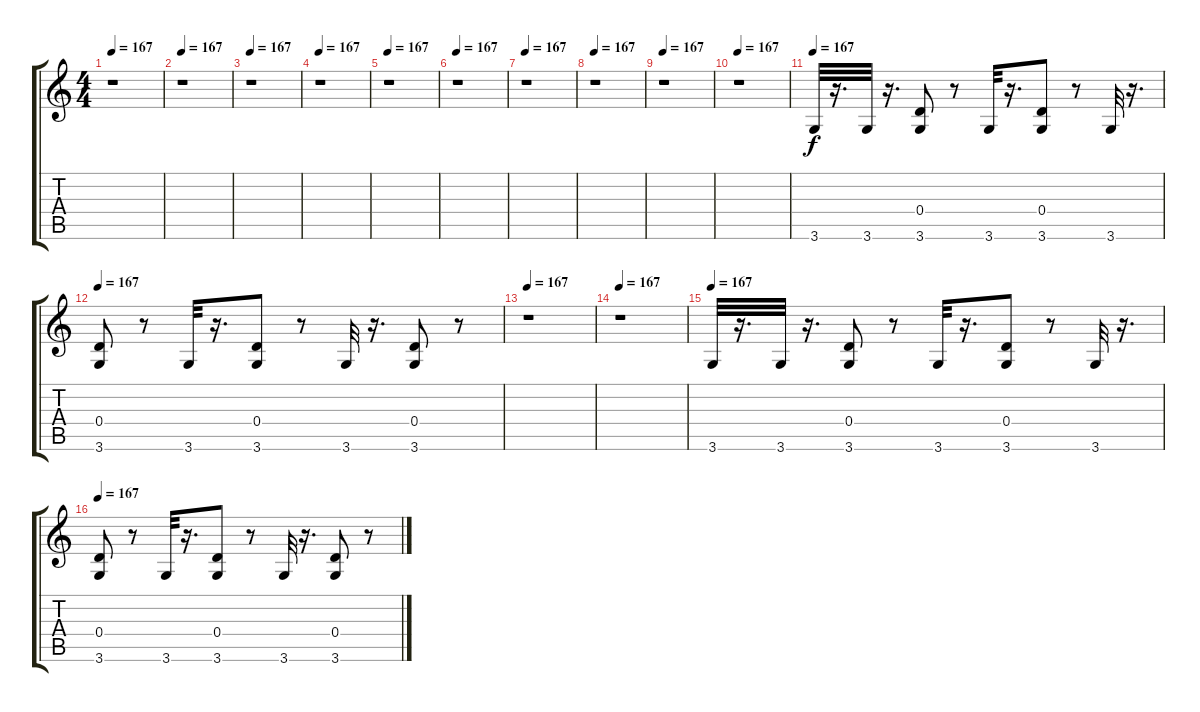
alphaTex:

\track "" {instrument overdrivenguitar}
\staff {score tabs}
\tuning (E4 B3 G3 D3 A2 E2) {hide}
\ts (4 4)
\tempo 167
\clef g2
\ks c
r.1{dy f} |
\tempo 167
r.1 |
\tempo 167
r.1 |
\tempo 167
r.1 |
\tempo 167
r.1 |
\tempo 167
r.1 |
\tempo 167
r.1 |
\tempo 167
r.1 |
\tempo 167
r.1 |
\tempo 167
r.1 |
\tempo 167
3.6.32 r.16{d} 3.6.32 r.16{d} (0.4 3.6).8 r.8 3.6.32 r.16{d} (0.4 3.6).8 r.8 3.6.32 r.16{d} |
\tempo 167
(0.4 3.6).8 r.8 3.6.32 r.16{d} (0.4 3.6).8 r.8 3.6.32 r.16{d} (0.4 3.6).8 r.8 |
\tempo 167
r.1 |
\tempo 167
r.1 |
\tempo 167
3.6.32 r.16{d} 3.6.32 r.16{d} (0.4 3.6).8 r.8 3.6.32 r.16{d} (0.4 3.6).8 r.8 3.6.32 r.16{d} |
\tempo 167
(0.4 3.6).8 r.8 3.6.32 r.16{d} (0.4 3.6).8 r.8 3.6.32 r.16{d} (0.4 3.6).8 r.8
